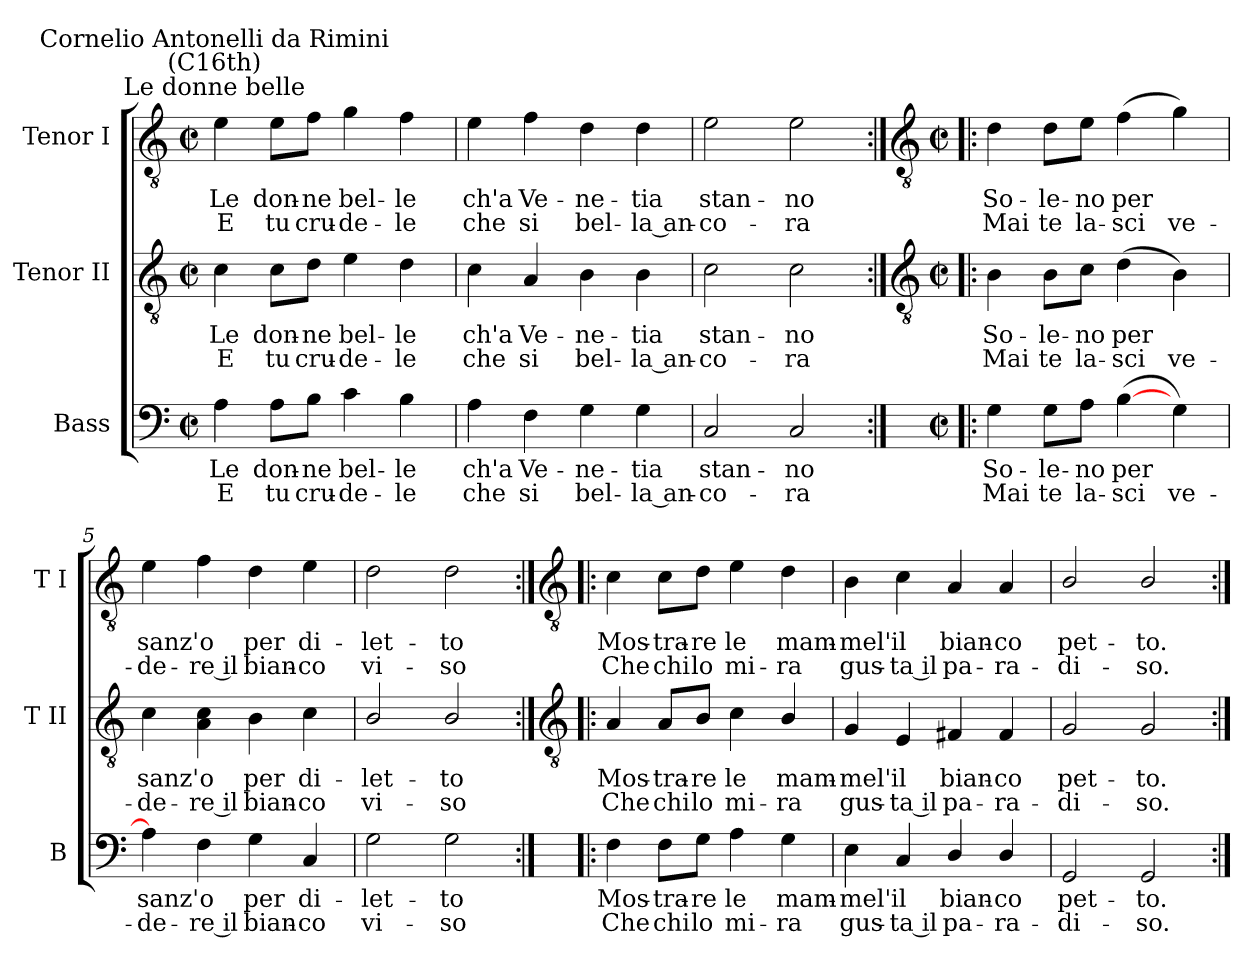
**kern	**text	**text	**kern	**text	**text	**kern	**text	**text
*part3	*part3	*part3	*part2	*part2	*part2	*part1	*part1	*part1
*staff3	*staff3	*staff3	*staff2	*staff2	*staff2	*staff1	*staff1	*staff1
*I"Bass	*	*	*I"Tenor II	*	*	*I"Tenor I	*	*
*I'B	*	*	*I'T II	*	*	*I'T I	*	*
*clefF4	*	*	*clefGv2	*	*	*clefGv2	*	*
*k[]	*	*	*k[]	*	*	*k[]	*	*
*C:	*	*	*C:	*	*	*C:	*	*
*M2/2	*	*	*M2/2	*	*	*M2/2	*	*
*met(c|)	*	*	*met(c|)	*	*	*met(c|)	*	*
=1	=1	=1	=1	=1	=1	=1	=1	=1
!	!	!	!	!	!	!LO:TX:a:cj:t=Le donne belle	!	!
!	!	!	!	!	!	!LO:TX:a:cj:t=Cornelio Antonelli da Rimini\n(C16th)	!	!
!	!LO:LY:b	!LO:LY:b	!	!LO:LY:b	!LO:LY:b	!	!LO:LY:b	!LO:LY:b
4A	Le	E	4c	Le	E	4e	Le	E
!	!LO:LY:b	!LO:LY:b	!	!LO:LY:b	!LO:LY:b	!	!LO:LY:b	!LO:LY:b
8A\L	don-	-tu	8c\L	don-	-tu	8e\L	don-	-tu
!	!LO:LY:b	!LO:LY:b	!	!LO:LY:b	!LO:LY:b	!	!LO:LY:b	!LO:LY:b
8B\J	ne	cru-	8d\J	ne	cru-	8f\J	ne	cru-
!	!LO:LY:b	!LO:LY:b	!	!LO:LY:b	!LO:LY:b	!	!LO:LY:b	!LO:LY:b
4c	-bel-	-de-	4e	-bel-	-de-	4g	-bel-	-de-
!	!LO:LY:b	!LO:LY:b	!	!LO:LY:b	!LO:LY:b	!	!LO:LY:b	!LO:LY:b
4B	-le	le	4d	-le	le	4f	-le	le
=2	=2	=2	=2	=2	=2	=2	=2	=2
!	!LO:LY:b	!LO:LY:b	!	!LO:LY:b	!LO:LY:b	!	!LO:LY:b	!LO:LY:b
4A	ch'a	che	4c	ch'a	che	4e	ch'a	che
!	!LO:LY:b	!LO:LY:b	!	!LO:LY:b	!LO:LY:b	!	!LO:LY:b	!LO:LY:b
4F	Ve-	-si	4A	Ve-	-si	4f	Ve-	-si
!	!LO:LY:b	!LO:LY:b	!	!LO:LY:b	!LO:LY:b	!	!LO:LY:b	!LO:LY:b
4G	ne-	-bel-	4B	ne-	-bel-	4d	ne-	-bel-
!	!LO:LY:b	!LO:LY:b	!	!LO:LY:b	!LO:LY:b	!	!LO:LY:b	!LO:LY:b
4G	-tia	la an-	4B	-tia	la an-	4d	-tia	la an-
=3	=3	=3	=3	=3	=3	=3	=3	=3
!	!LO:LY:b	!LO:LY:b	!	!LO:LY:b	!LO:LY:b	!	!LO:LY:b	!LO:LY:b
2C	-stan-	-co-	2c	-stan-	-co-	2e	-stan-	-co-
!	!LO:LY:b	!LO:LY:b	!	!LO:LY:b	!LO:LY:b	!	!LO:LY:b	!LO:LY:b
2C	-no	ra	2c	-no	ra	2e	-no	ra
!!LO:LB:g=z
=4:|!|:	=4:|!|:	=4:|!|:	=4:|!|:	=4:|!|:	=4:|!|:	=4:|!|:	=4:|!|:	=4:|!|:
*	*	*	*clefGv2	*	*	*clefGv2	*	*
*M2/2	*	*	*M2/2	*	*	*M2/2	*	*
*met(c|)	*	*	*met(c|)	*	*	*met(c|)	*	*
!	!LO:LY:b	!LO:LY:b	!	!LO:LY:b	!LO:LY:b	!	!LO:LY:b	!LO:LY:b
4G	So-	-Mai	4B	So-	-Mai	4d	So-	-Mai
!	!LO:LY:b	!LO:LY:b	!	!LO:LY:b	!LO:LY:b	!	!LO:LY:b	!LO:LY:b
8G\L	le-	-te	8B\L	le-	-te	8d\L	le-	-te
!	!LO:LY:b	!LO:LY:b	!	!LO:LY:b	!LO:LY:b	!	!LO:LY:b	!LO:LY:b
8A\J	no	la-	8c\J	no	la-	8e\J	no	la-
!	!LO:LY:b	!LO:LY:b	!	!LO:LY:b	!LO:LY:b	!	!LO:LY:b	!LO:LY:b
(>[4B	-per	sci	(>4d	-per	sci	(>4f	-per	sci
!	!	!LO:LY:b	!	!	!LO:LY:b	!	!	!LO:LY:b
4G)	.	ve-	4B)	.	ve-	4g)	.	ve-
=5	=5	=5	=5	=5	=5	=5	=5	=5
!	!LO:LY:b	!LO:LY:b	!	!LO:LY:b	!LO:LY:b	!	!LO:LY:b	!LO:LY:b
4A]	-sanz'	de-	4c	-sanz'	de-	4e	-sanz'	de-
!	!LO:LY:b	!LO:LY:b	!	!LO:LY:b	!LO:LY:b	!	!LO:LY:b	!LO:LY:b
4F	-o	re il	4A 4c	-o	re il	4f	-o	re il
!	!LO:LY:b	!LO:LY:b	!	!LO:LY:b	!LO:LY:b	!	!LO:LY:b	!LO:LY:b
4G	per	bian-	4B	per	bian-	4d	per	bian-
!	!LO:LY:b	!LO:LY:b	!	!LO:LY:b	!LO:LY:b	!	!LO:LY:b	!LO:LY:b
4C	-di-	-co	4c	-di-	-co	4e	-di-	-co
=6	=6	=6	=6	=6	=6	=6	=6	=6
!	!LO:LY:b	!LO:LY:b	!	!LO:LY:b	!LO:LY:b	!	!LO:LY:b	!LO:LY:b
2G	let-	-vi-	2B/	let-	-vi-	2d	let-	-vi-
!	!LO:LY:b	!LO:LY:b	!	!LO:LY:b	!LO:LY:b	!	!LO:LY:b	!LO:LY:b
2G	-to	so	2B/	-to	so	2d	-to	so
!!LO:LB:g=z
=7:|!|:	=7:|!|:	=7:|!|:	=7:|!|:	=7:|!|:	=7:|!|:	=7:|!|:	=7:|!|:	=7:|!|:
*	*	*	*clefGv2	*	*	*clefGv2	*	*
!	!LO:LY:b	!LO:LY:b	!	!LO:LY:b	!LO:LY:b	!	!LO:LY:b	!LO:LY:b
4F	Mos-	-Che	4A	Mos-	-Che	4c	Mos-	-Che
!	!LO:LY:b	!LO:LY:b	!	!LO:LY:b	!LO:LY:b	!	!LO:LY:b	!LO:LY:b
8F\L	tra-	-chi	8A/L	tra-	-chi	8c\L	tra-	-chi
!	!LO:LY:b	!LO:LY:b	!	!LO:LY:b	!LO:LY:b	!	!LO:LY:b	!LO:LY:b
8G\J	re	lo	8B/J	re	lo	8d\J	re	lo
!	!LO:LY:b	!LO:LY:b	!	!LO:LY:b	!LO:LY:b	!	!LO:LY:b	!LO:LY:b
4A	le	mi-	4c	le	mi-	4e	le	mi-
!	!LO:LY:b	!LO:LY:b	!	!LO:LY:b	!LO:LY:b	!	!LO:LY:b	!LO:LY:b
4G	-mam-	-ra	4B/	-mam-	-ra	4d	-mam-	-ra
=8	=8	=8	=8	=8	=8	=8	=8	=8
!	!LO:LY:b	!LO:LY:b	!	!LO:LY:b	!LO:LY:b	!	!LO:LY:b	!LO:LY:b
4E	mel'	gus-	4G	mel'	gus-	4B	mel'	gus-
!	!LO:LY:b	!LO:LY:b	!	!LO:LY:b	!LO:LY:b	!	!LO:LY:b	!LO:LY:b
4C	-il	ta il	4E	-il	ta il	4c	-il	ta il
!	!LO:LY:b	!LO:LY:b	!	!LO:LY:b	!LO:LY:b	!	!LO:LY:b	!LO:LY:b
4D/	bian-	-pa-	4F#X	bian-	-pa-	4A	bian-	-pa-
!	!LO:LY:b	!LO:LY:b	!	!LO:LY:b	!LO:LY:b	!	!LO:LY:b	!LO:LY:b
4D/	-co	ra-	4F#	-co	ra-	4A	-co	ra-
=9	=9	=9	=9	=9	=9	=9	=9	=9
!	!LO:LY:b	!LO:LY:b	!	!LO:LY:b	!LO:LY:b	!	!LO:LY:b	!LO:LY:b
2GG	-pet-	-di-	2G	-pet-	-di-	2B/	-pet-	-di-
!	!LO:LY:b	!LO:LY:b	!	!LO:LY:b	!LO:LY:b	!	!LO:LY:b	!LO:LY:b
2GG	-to.	so.	2G	-to.	so.	2B/	-to.	so.
=:|!	=:|!	=:|!	=:|!	=:|!	=:|!	=:|!	=:|!	=:|!
*-	*-	*-	*-	*-	*-	*-	*-	*-
